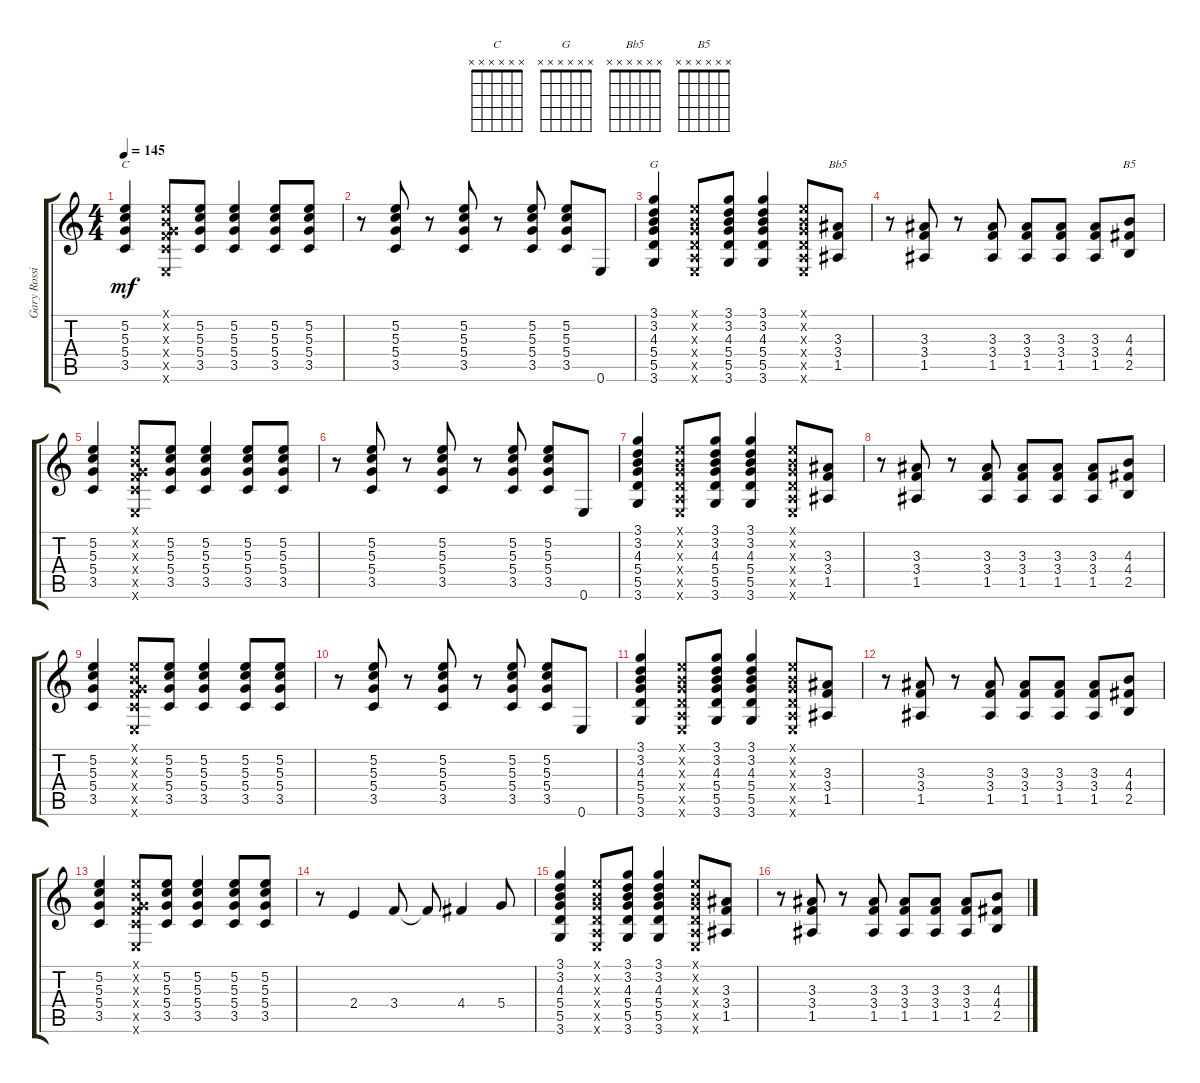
\track ("Gary Rossington (Slide/Rythm Guitar)" "Gary Rossi") {instrument overdrivenguitar}
\staff {score tabs}
\tuning (E4 B3 G3 D3 A2 E2) {hide}
\chord ("C" x x x x x x)
\chord ("G" x x x x x x)
\chord ("Bb5" x x x x x x)
\chord ("B5" x x x x x x)
\ts (4 4)
\tempo 145
\clef g2
\ks c
(5.2 5.3 5.4 3.5).4{ch "C" dy mf} (0.1{x} 0.2{x} 0.3{x} 3.4{x} 3.5{x} 0.6{x}).8 (5.2 5.3 5.4 3.5).8 (5.2 5.3 5.4 3.5).4 (5.2 5.3 5.4 3.5).8 (5.2 5.3 5.4 3.5).8 |
r.8 (5.2 5.3 5.4 3.5).8 r.8 (5.2 5.3 5.4 3.5).8 r.8 (5.2 5.3 5.4 3.5).8 (5.2 5.3 5.4 3.5).8 0.6.8 |
(3.1 3.2 4.3 5.4 5.5 3.6).4{ch "G"} (0.1{x} 0.2{x} 0.3{x} 0.4{x} 0.5{x} 0.6{x}).8 (3.1 3.2 4.3 5.4 5.5 3.6).8 (3.1 3.2 4.3 5.4 5.5 3.6).4 (0.1{x} 0.2{x} 0.3{x} 0.4{x} 0.5{x} 0.6{x}).8 (3.3 3.4 1.5).8{ch "Bb5"} |
r.8 (3.3 3.4 1.5).8 r.8 (3.3 3.4 1.5).8 (3.3 3.4 1.5).8 (3.3 3.4 1.5).8 (3.3 3.4 1.5).8 (4.3 4.4 2.5).8{ch "B5"} |
(5.2 5.3 5.4 3.5).4 (0.1{x} 0.2{x} 0.3{x} 3.4{x} 3.5{x} 0.6{x}).8 (5.2 5.3 5.4 3.5).8 (5.2 5.3 5.4 3.5).4 (5.2 5.3 5.4 3.5).8 (5.2 5.3 5.4 3.5).8 |
r.8 (5.2 5.3 5.4 3.5).8 r.8 (5.2 5.3 5.4 3.5).8 r.8 (5.2 5.3 5.4 3.5).8 (5.2 5.3 5.4 3.5).8 0.6.8 |
(3.1 3.2 4.3 5.4 5.5 3.6).4 (0.1{x} 0.2{x} 0.3{x} 0.4{x} 0.5{x} 0.6{x}).8 (3.1 3.2 4.3 5.4 5.5 3.6).8 (3.1 3.2 4.3 5.4 5.5 3.6).4 (0.1{x} 0.2{x} 0.3{x} 0.4{x} 0.5{x} 0.6{x}).8 (3.3 3.4 1.5).8 |
r.8 (3.3 3.4 1.5).8 r.8 (3.3 3.4 1.5).8 (3.3 3.4 1.5).8 (3.3 3.4 1.5).8 (3.3 3.4 1.5).8 (4.3 4.4 2.5).8 |
(5.2 5.3 5.4 3.5).4 (0.1{x} 0.2{x} 0.3{x} 3.4{x} 3.5{x} 0.6{x}).8 (5.2 5.3 5.4 3.5).8 (5.2 5.3 5.4 3.5).4 (5.2 5.3 5.4 3.5).8 (5.2 5.3 5.4 3.5).8 |
r.8 (5.2 5.3 5.4 3.5).8 r.8 (5.2 5.3 5.4 3.5).8 r.8 (5.2 5.3 5.4 3.5).8 (5.2 5.3 5.4 3.5).8 0.6.8 |
(3.1 3.2 4.3 5.4 5.5 3.6).4 (0.1{x} 0.2{x} 0.3{x} 0.4{x} 0.5{x} 0.6{x}).8 (3.1 3.2 4.3 5.4 5.5 3.6).8 (3.1 3.2 4.3 5.4 5.5 3.6).4 (0.1{x} 0.2{x} 0.3{x} 0.4{x} 0.5{x} 0.6{x}).8 (3.3 3.4 1.5).8 |
r.8 (3.3 3.4 1.5).8 r.8 (3.3 3.4 1.5).8 (3.3 3.4 1.5).8 (3.3 3.4 1.5).8 (3.3 3.4 1.5).8 (4.3 4.4 2.5).8 |
(5.2 5.3 5.4 3.5).4 (0.1{x} 0.2{x} 0.3{x} 3.4{x} 3.5{x} 0.6{x}).8 (5.2 5.3 5.4 3.5).8 (5.2 5.3 5.4 3.5).4 (5.2 5.3 5.4 3.5).8 (5.2 5.3 5.4 3.5).8 |
r.8 2.4.4 3.4.8 3.4{t}.8 4.4.4 5.4.8 |
(3.1 3.2 4.3 5.4 5.5 3.6).4 (0.1{x} 0.2{x} 0.3{x} 0.4{x} 0.5{x} 0.6{x}).8 (3.1 3.2 4.3 5.4 5.5 3.6).8 (3.1 3.2 4.3 5.4 5.5 3.6).4 (0.1{x} 0.2{x} 0.3{x} 0.4{x} 0.5{x} 0.6{x}).8 (3.3 3.4 1.5).8 |
r.8 (3.3 3.4 1.5).8 r.8 (3.3 3.4 1.5).8 (3.3 3.4 1.5).8 (3.3 3.4 1.5).8 (3.3 3.4 1.5).8 (4.3 4.4 2.5).8
